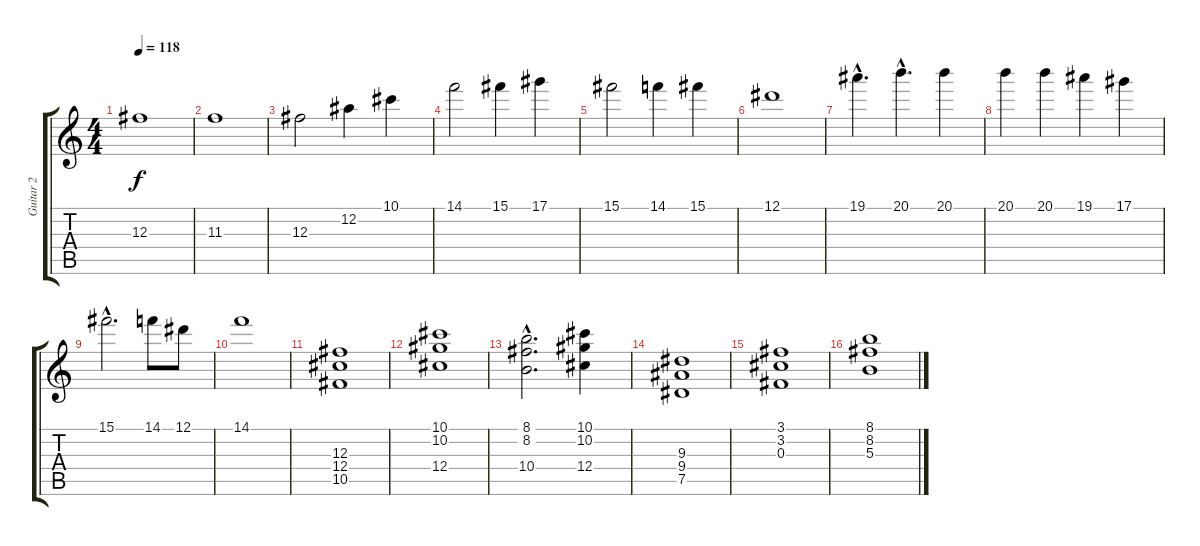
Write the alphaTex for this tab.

\track ("Guitar 2" "Guitar 2") {instrument acousticguitarnylon}
\staff {score tabs}
\tuning (Eb4 Bb3 Gb3 Db3 Ab2 Eb2) {hide}
\ts (4 4)
\tempo 118
\clef g2
\ks c
12.3.1{dy f} |
11.3.1{volume 10} |
12.3.2{volume 10} 12.2.4{volume 10} 10.1.4 |
14.1.2{volume 10} 15.1.4{volume 10} 17.1.4{volume 9} |
15.1.2 14.1.4{volume 9} 15.1.4 |
12.1.1{volume 9} |
19.1{hac}.4{d volume 9} 20.1{hac}.4{d volume 9} 20.1.4{volume 8} |
20.1.4{volume 8} 20.1.4 19.1.4{volume 8} 17.1.4{volume 8} |
15.1{hac}.2{d} 14.1.8{volume 8} 12.1.8 |
14.1.1{volume 8} |
(12.3 12.4 10.5).1{volume 4 balance 4} |
(10.1 10.2 12.4).1{volume 4 balance 4} |
(8.1{hac} 8.2{hac} 10.4{hac}).2{d volume 4 balance 4} (10.1 10.2 12.4).4{volume 4 balance 3} |
(9.3 9.4 7.5).1 |
(3.1 3.2 0.3).1{volume 4 balance 3} |
(8.1 8.2 5.3).1{volume 4 balance 3}
